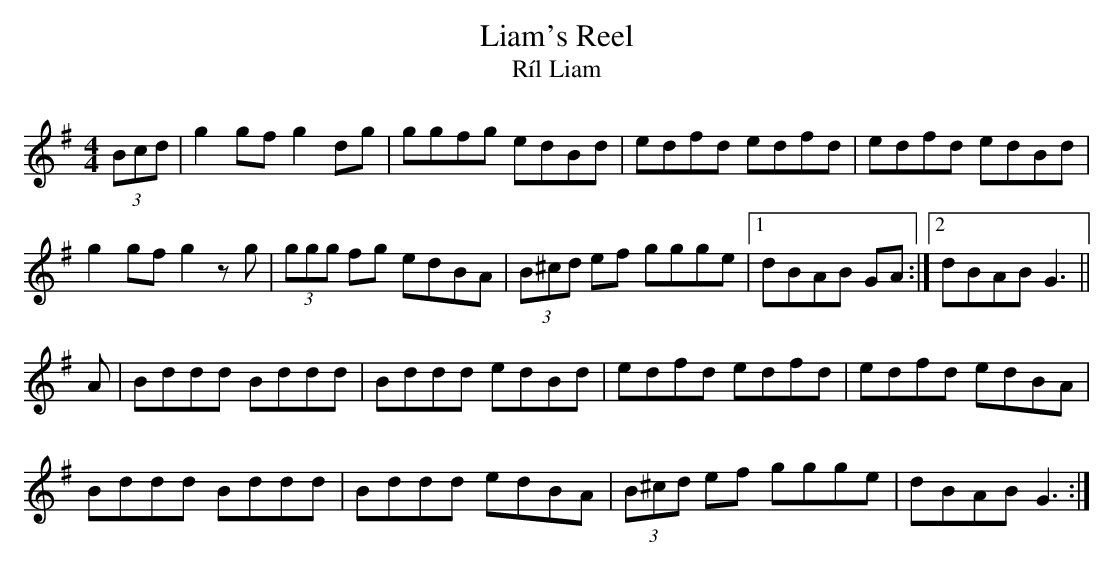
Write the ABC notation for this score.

X:1
T: Liam's Reel
T: R\'il Liam
L: 1/8
M: 4/4
K: G
(3Bcd|g2 gf g2 dg|ggfg edBd|edfd edfd|edfd edBd|
g2 gf g2 zg|(3ggg fg edBA|(3B^cd ef ggge|1 dBAB GA :|2\
dBAB G3 ||
A|Bddd Bddd|Bddd edBd|edfd edfd|edfd edBA|
Bddd Bddd|Bddd edBA|(3B^cd ef ggge|dBAB G3 :|
